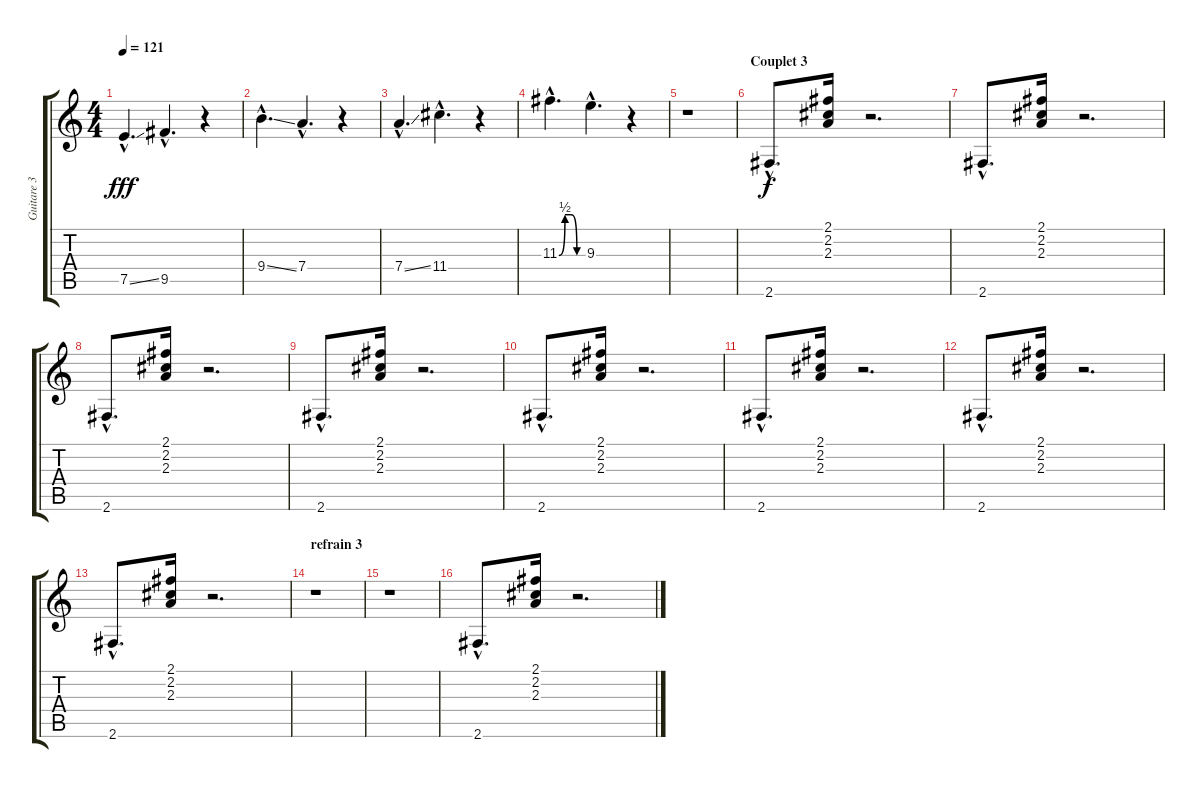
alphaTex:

\track ("Guitare 3" "Guitare 3") {instrument electricguitarclean}
\staff {score tabs}
\tuning (E4 B3 G3 D3 A2 E2) {hide}
\ts (4 4)
\tempo 121
\clef g2
\ks c
7.5{ss hac}.4{d dy fff} 9.5{hac}.4{d} r.4 |
9.4{ss hac}.4{d} 7.4{hac}.4{d} r.4 |
7.4{ss hac}.4{d} 11.4{hac}.4{d} r.4 |
11.3{be (custom 0 0 15 2 30 2 45 0 60 0) hac}.4{d} 9.3{hac}.4{d} r.4 |
r.1 |
\section ("" "Couplet 3")
2.6{hac}.8{d dy f} (2.1 2.2 2.3).16 r.2{d} |
2.6{hac}.8{d} (2.1 2.2 2.3).16 r.2{d} |
2.6{hac}.8{d} (2.1 2.2 2.3).16 r.2{d} |
2.6{hac}.8{d} (2.1 2.2 2.3).16 r.2{d} |
2.6{hac}.8{d} (2.1 2.2 2.3).16 r.2{d} |
2.6{hac}.8{d} (2.1 2.2 2.3).16 r.2{d} |
2.6{hac}.8{d} (2.1 2.2 2.3).16 r.2{d} |
2.6{hac}.8{d} (2.1 2.2 2.3).16 r.2{d} |
\section ("" "refrain 3")
r.1 |
r.1 |
2.6{hac}.8{d} (2.1 2.2 2.3).16 r.2{d}
